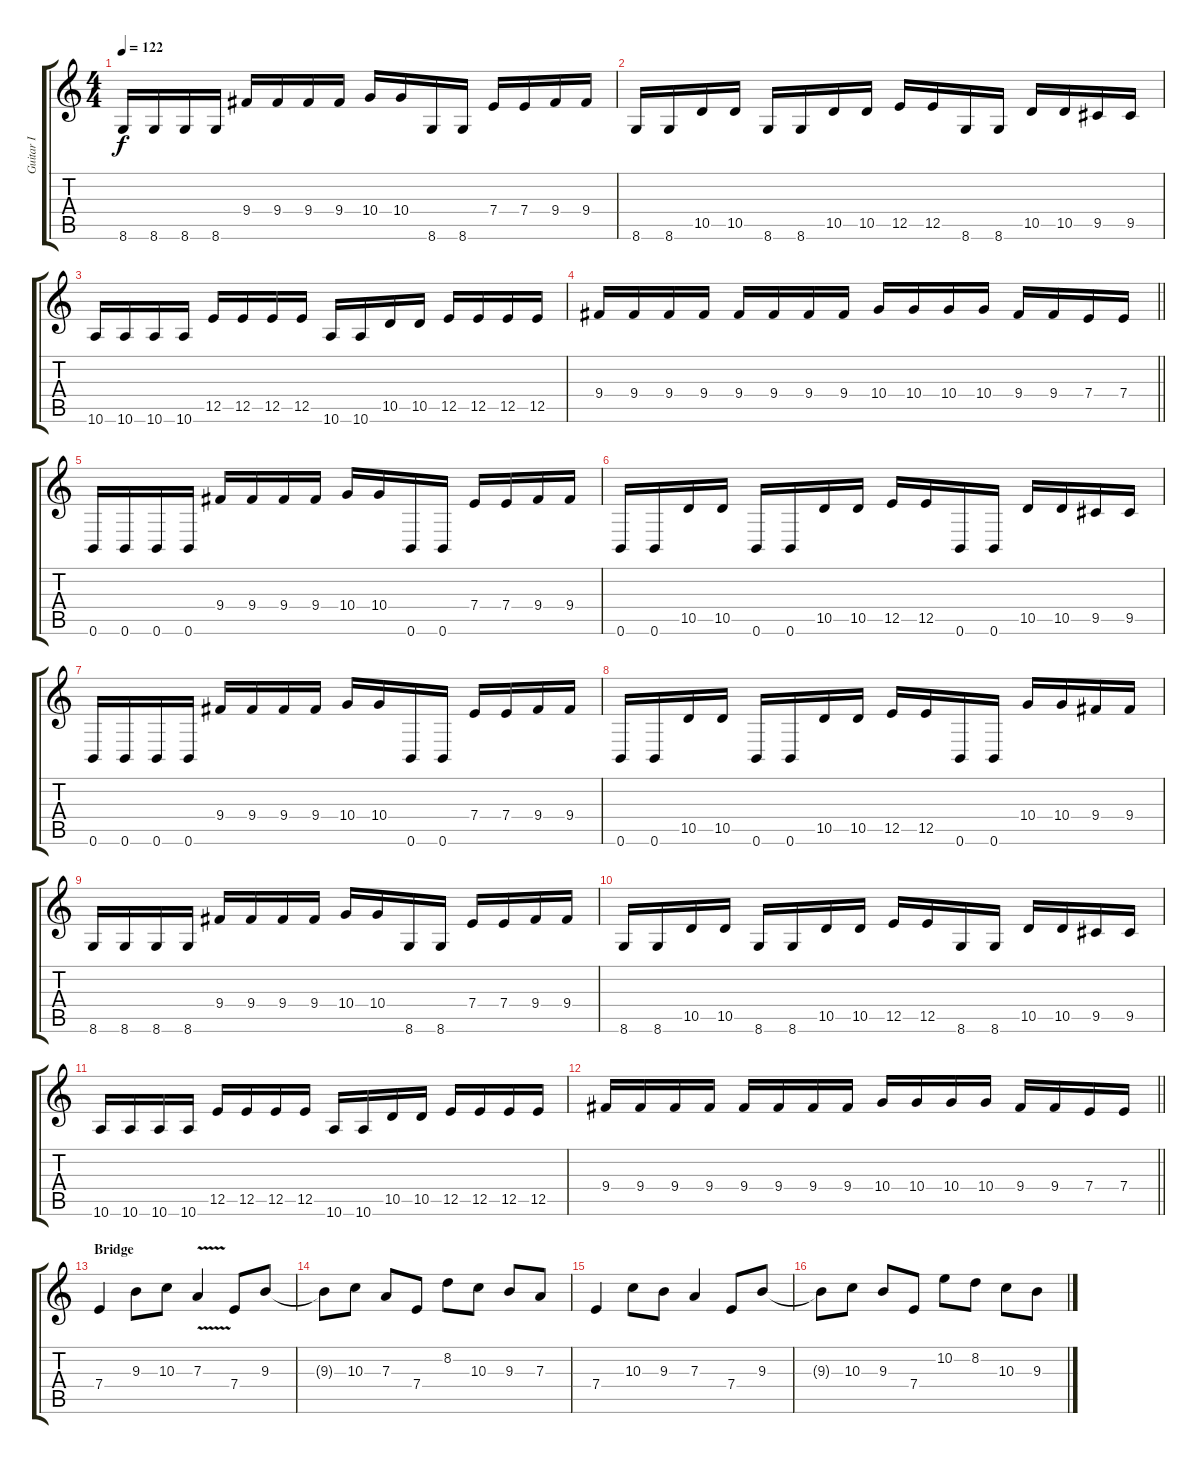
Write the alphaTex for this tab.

\track ("Guitar I" "Guitar I") {instrument distortionguitar}
\staff {score tabs}
\tuning (B3 Gb3 D3 A2 E2 B1) {hide}
\ts (4 4)
\tempo 122
\clef g2
\ks c
8.6.16{dy f} 8.6.16 8.6.16 8.6.16 9.4.16 9.4.16 9.4.16 9.4.16 10.4.16 10.4.16 8.6.16 8.6.16 7.4.16 7.4.16 9.4.16 9.4.16 |
8.6.16 8.6.16 10.5.16 10.5.16 8.6.16 8.6.16 10.5.16 10.5.16 12.5.16 12.5.16 8.6.16 8.6.16 10.5.16 10.5.16 9.5.16 9.5.16 |
10.6.16 10.6.16 10.6.16 10.6.16 12.5.16 12.5.16 12.5.16 12.5.16 10.6.16 10.6.16 10.5.16 10.5.16 12.5.16 12.5.16 12.5.16 12.5.16 |
\barLineRight lightlight
9.4.16 9.4.16 9.4.16 9.4.16 9.4.16 9.4.16 9.4.16 9.4.16 10.4.16 10.4.16 10.4.16 10.4.16 9.4.16 9.4.16 7.4.16 7.4.16 |
\section ("" "")
0.6.16 0.6.16 0.6.16 0.6.16 9.4.16 9.4.16 9.4.16 9.4.16 10.4.16 10.4.16 0.6.16 0.6.16 7.4.16 7.4.16 9.4.16 9.4.16 |
0.6.16 0.6.16 10.5.16 10.5.16 0.6.16 0.6.16 10.5.16 10.5.16 12.5.16 12.5.16 0.6.16 0.6.16 10.5.16 10.5.16 9.5.16 9.5.16 |
0.6.16 0.6.16 0.6.16 0.6.16 9.4.16 9.4.16 9.4.16 9.4.16 10.4.16 10.4.16 0.6.16 0.6.16 7.4.16 7.4.16 9.4.16 9.4.16 |
0.6.16 0.6.16 10.5.16 10.5.16 0.6.16 0.6.16 10.5.16 10.5.16 12.5.16 12.5.16 0.6.16 0.6.16 10.4.16 10.4.16 9.4.16 9.4.16 |
8.6.16 8.6.16 8.6.16 8.6.16 9.4.16 9.4.16 9.4.16 9.4.16 10.4.16 10.4.16 8.6.16 8.6.16 7.4.16 7.4.16 9.4.16 9.4.16 |
8.6.16 8.6.16 10.5.16 10.5.16 8.6.16 8.6.16 10.5.16 10.5.16 12.5.16 12.5.16 8.6.16 8.6.16 10.5.16 10.5.16 9.5.16 9.5.16 |
10.6.16 10.6.16 10.6.16 10.6.16 12.5.16 12.5.16 12.5.16 12.5.16 10.6.16 10.6.16 10.5.16 10.5.16 12.5.16 12.5.16 12.5.16 12.5.16 |
\barLineRight lightlight
9.4.16 9.4.16 9.4.16 9.4.16 9.4.16 9.4.16 9.4.16 9.4.16 10.4.16 10.4.16 10.4.16 10.4.16 9.4.16 9.4.16 7.4.16 7.4.16 |
\section ("" "Bridge")
7.4.4{volume 13} 9.3.8 10.3.8 7.3{v}.4 7.4.8 9.3.8 |
9.3{t}.8 10.3.8 7.3.8 7.4.8 8.2.8 10.3.8 9.3.8 7.3.8 |
7.4.4 10.3.8 9.3.8 7.3.4 7.4.8 9.3.8 |
9.3{t}.8 10.3.8 9.3.8 7.4.8 10.2.8 8.2.8 10.3.8 9.3.8
